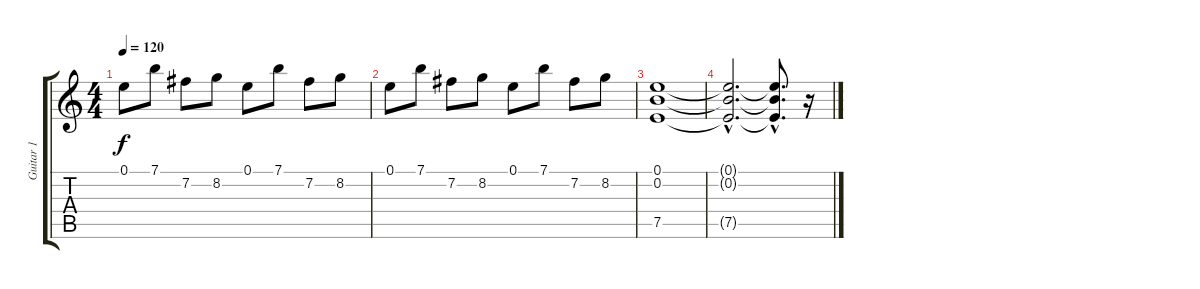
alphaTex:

\track ("Guitar 1" "Guitar 1") {instrument distortionguitar}
\staff {score tabs}
\tuning (E4 B3 G3 D3 A2 E2) {hide}
\ts (4 4)
\tempo 120
\clef g2
\ks c
0.1.8{dy f} 7.1.8 7.2.8 8.2.8 0.1.8 7.1.8 7.2.8 8.2.8 |
0.1.8 7.1.8 7.2.8 8.2.8 0.1.8 7.1.8 7.2.8 8.2.8 |
(0.1 0.2 7.5).1 |
(0.1{hac t} 0.2{hac t} 7.5{hac t}).2{d} (0.1{hac t} 0.2{hac t} 7.5{hac t}).8{d} r.16
